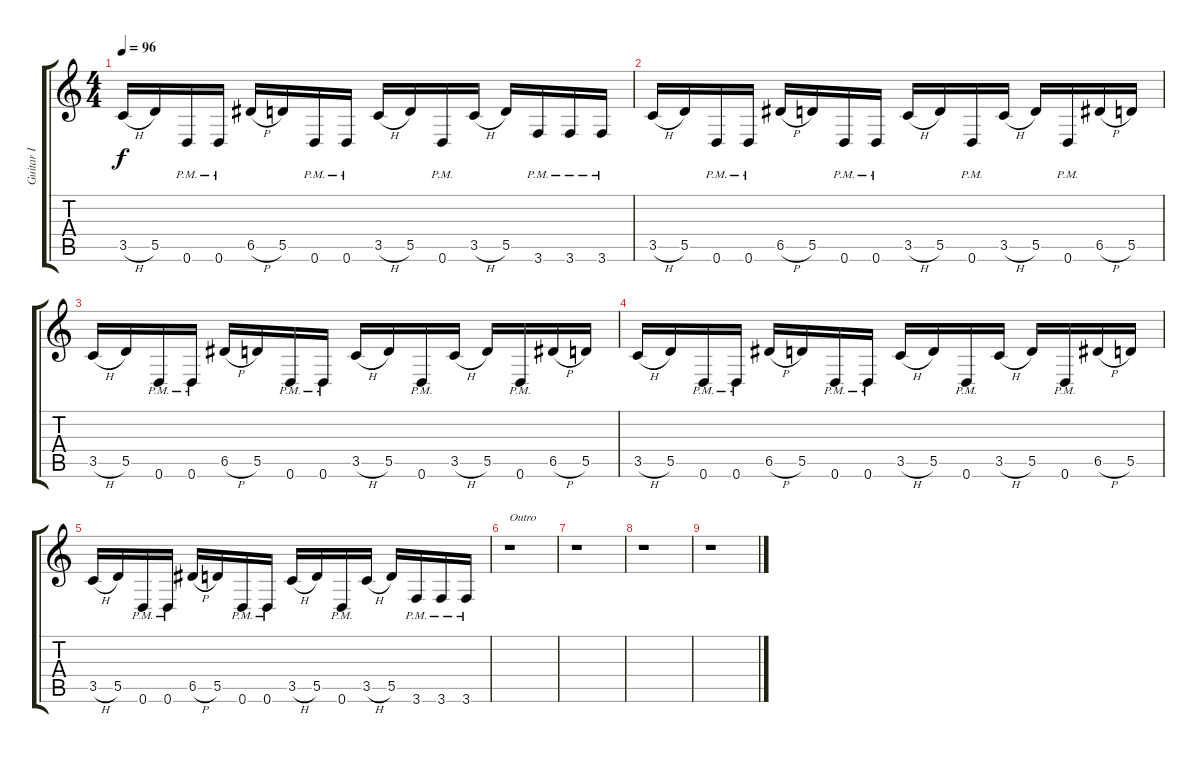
\track ("Guitar I" "Guitar I") {instrument distortionguitar}
\staff {score tabs}
\tuning (E4 B3 G3 D3 A2 D2) {hide}
\ts (4 4)
\tempo 96
\clef g2
\ks c
3.5{h}.16{dy f} 5.5.16 0.6{pm}.16 0.6{pm}.16 6.5{h}.16 5.5.16 0.6{pm}.16 0.6{pm}.16 3.5{h}.16 5.5.16 0.6{pm}.16 3.5{h}.16 5.5.16 3.6{pm}.16 3.6{pm}.16 3.6{pm}.16 |
3.5{h}.16 5.5.16 0.6{pm}.16 0.6{pm}.16 6.5{h}.16 5.5.16 0.6{pm}.16 0.6{pm}.16 3.5{h}.16 5.5.16 0.6{pm}.16 3.5{h}.16 5.5.16 0.6{pm}.16 6.5{h}.16 5.5.16 |
3.5{h}.16 5.5.16 0.6{pm}.16 0.6{pm}.16 6.5{h}.16 5.5.16 0.6{pm}.16 0.6{pm}.16 3.5{h}.16 5.5.16 0.6{pm}.16 3.5{h}.16 5.5.16 0.6{pm}.16 6.5{h}.16 5.5.16 |
3.5{h}.16 5.5.16 0.6{pm}.16 0.6{pm}.16 6.5{h}.16 5.5.16 0.6{pm}.16 0.6{pm}.16 3.5{h}.16 5.5.16 0.6{pm}.16 3.5{h}.16 5.5.16 0.6{pm}.16 6.5{h}.16 5.5.16 |
3.5{h}.16 5.5.16 0.6{pm}.16 0.6{pm}.16 6.5{h}.16 5.5.16 0.6{pm}.16 0.6{pm}.16 3.5{h}.16 5.5.16 0.6{pm}.16 3.5{h}.16 5.5.16 3.6{pm}.16 3.6{pm}.16 3.6{pm}.16 |
r.1{txt "Outro"} |
r.1 |
r.1 |
r.1
